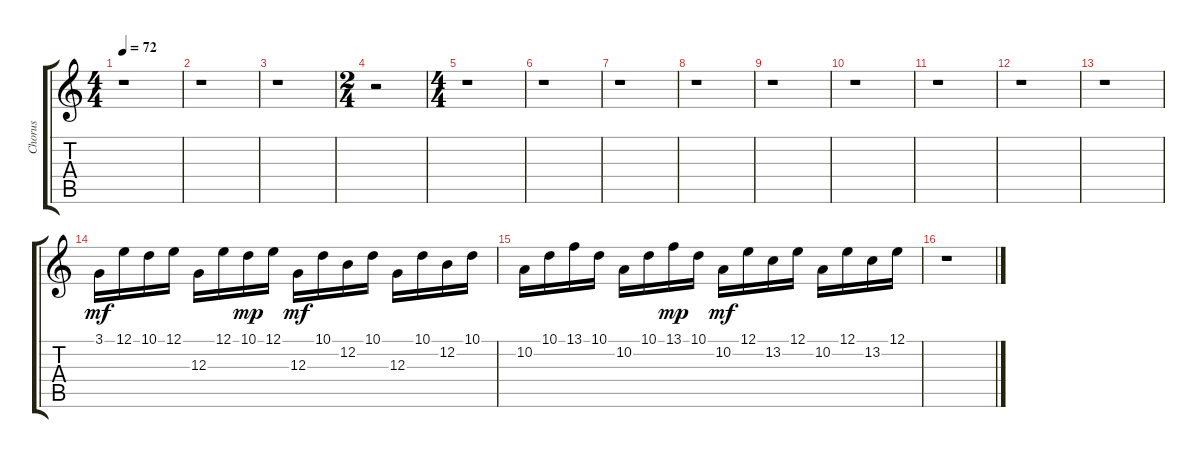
\track ("Chorus" "Chorus") {instrument pad4choir}
\staff {score tabs}
\tuning (E4 B3 G3 D3 A2 E2) {hide}
\ts (4 4)
\tempo 72
\clef g2
\ks c
r.1{dy mf} |
r.1 |
r.1 |
\ts (2 4)
r.2 |
\ts (4 4)
r.1 |
r.1 |
r.1 |
r.1 |
r.1 |
r.1 |
r.1 |
r.1 |
r.1 |
3.1.16 12.1.16 10.1.16 12.1.16 12.3.16 12.1.16 10.1.16{dy mp} 12.1.16 12.3.16{dy mf} 10.1.16 12.2.16 10.1.16 12.3.16 10.1.16 12.2.16 10.1.16 |
10.2.16 10.1.16 13.1.16 10.1.16 10.2.16 10.1.16 13.1.16{dy mp} 10.1.16 10.2.16{dy mf} 12.1.16 13.2.16 12.1.16 10.2.16 12.1.16 13.2.16 12.1.16 |
r.1
